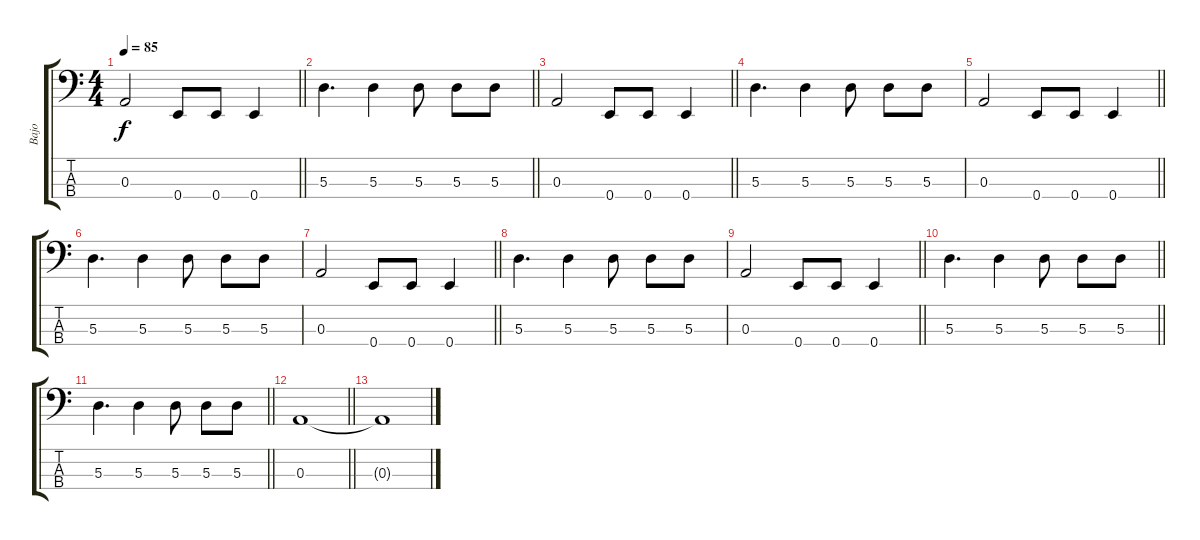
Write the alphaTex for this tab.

\track ("Bajo" "Bajo") {instrument electricbassfinger}
\staff {score tabs}
\tuning (G2 D2 A1 E1) {hide}
\ts (4 4)
\tempo 85
\clef f4
\barLineRight lightlight
\ks c
0.3.2{dy f} 0.4.8 0.4.8 0.4.4 |
\barLineRight lightlight
5.3.4{d} 5.3.4 5.3.8 5.3.8 5.3.8 |
\barLineRight lightlight
0.3.2 0.4.8 0.4.8 0.4.4 |
5.3.4{d} 5.3.4 5.3.8 5.3.8 5.3.8 |
\barLineRight lightlight
0.3.2 0.4.8 0.4.8 0.4.4 |
5.3.4{d} 5.3.4 5.3.8 5.3.8 5.3.8 |
\barLineRight lightlight
0.3.2 0.4.8 0.4.8 0.4.4 |
5.3.4{d} 5.3.4 5.3.8 5.3.8 5.3.8 |
\barLineRight lightlight
0.3.2 0.4.8 0.4.8 0.4.4 |
\barLineRight lightlight
5.3.4{d} 5.3.4 5.3.8 5.3.8 5.3.8 |
\barLineRight lightlight
5.3.4{d} 5.3.4 5.3.8 5.3.8 5.3.8 |
\barLineRight lightlight
0.3.1 |
0.3{t}.1
